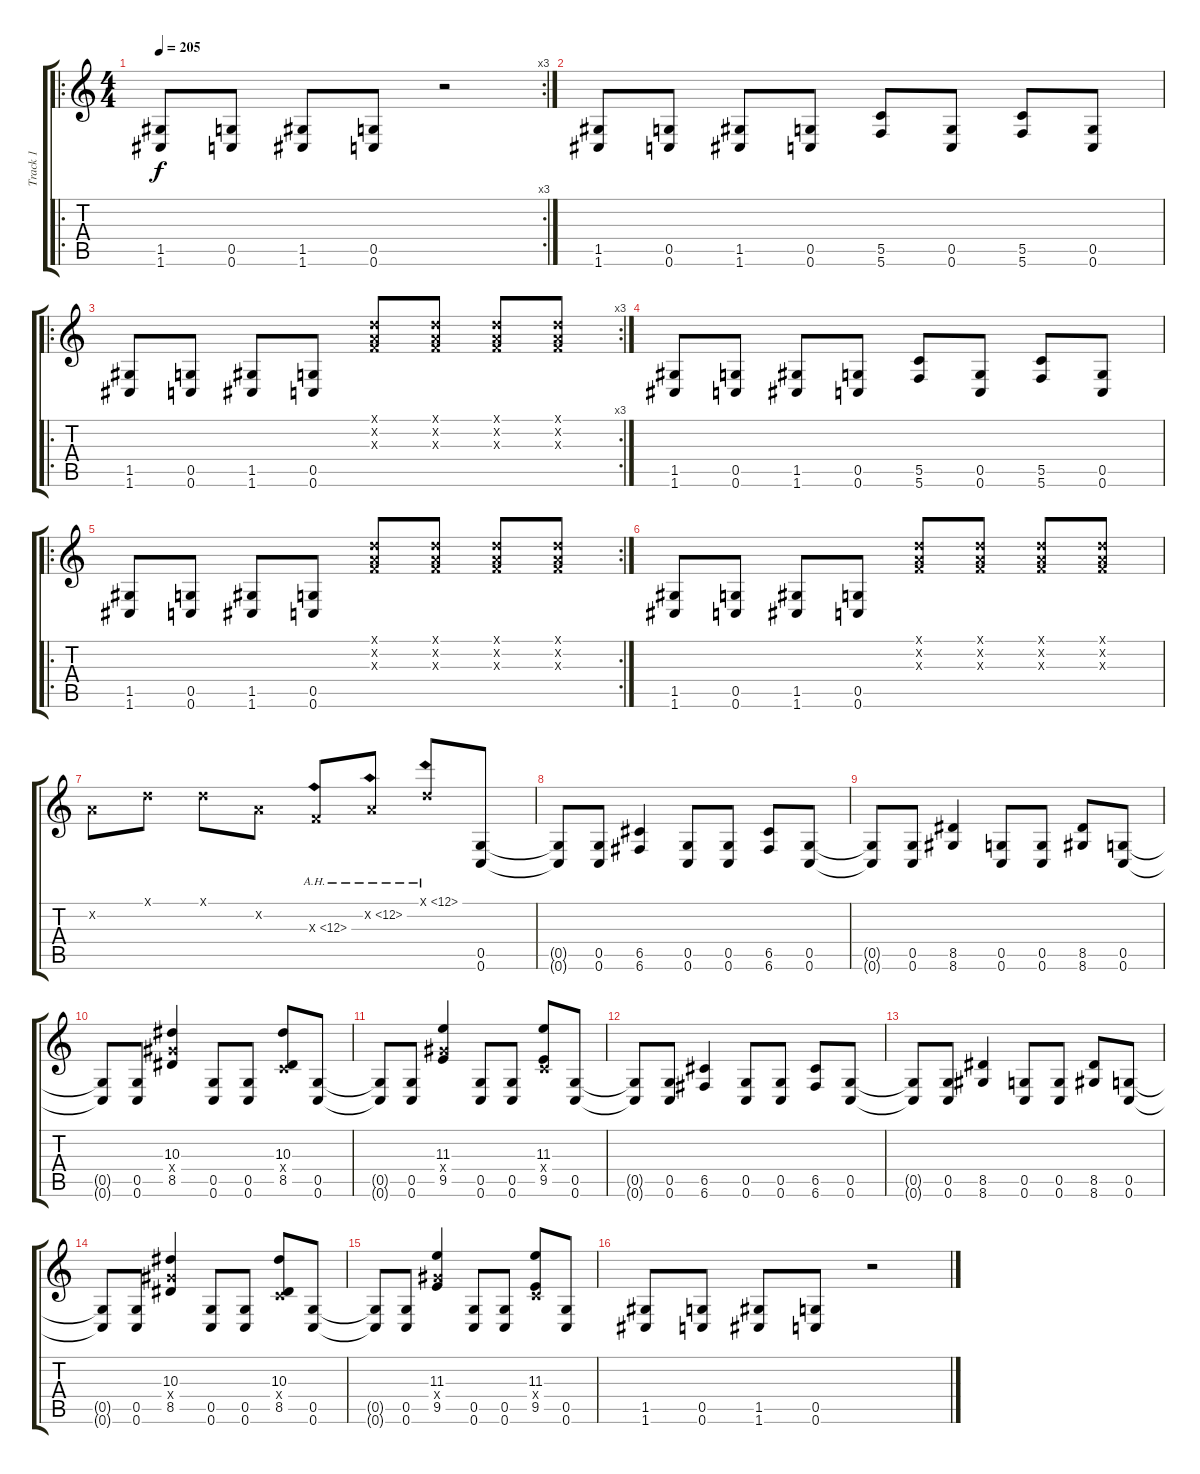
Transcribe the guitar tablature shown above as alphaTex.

\track ("Track 1" "Track 1") {instrument overdrivenguitar}
\staff {score tabs}
\tuning (D4 A3 F3 C3 G2 C2) {hide}
\ro
\rc 3
\ts (4 4)
\tempo 205
\clef g2
\ks c
(1.5 1.6).8{dy f} (0.5 0.6).8 (1.5 1.6).8 (0.5 0.6).8 r.2 |
(1.5 1.6).8 (0.5 0.6).8 (1.5 1.6).8 (0.5 0.6).8 (5.5 5.6).8 (0.5 0.6).8 (5.5 5.6).8 (0.5 0.6).8 |
\ro
\rc 3
(1.5 1.6).8 (0.5 0.6).8 (1.5 1.6).8 (0.5 0.6).8 (0.1{x} 0.2{x} 0.3{x}).8 (0.1{x} 0.2{x} 0.3{x}).8 (0.1{x} 0.2{x} 0.3{x}).8 (0.1{x} 0.2{x} 0.3{x}).8 |
(1.5 1.6).8 (0.5 0.6).8 (1.5 1.6).8 (0.5 0.6).8 (5.5 5.6).8 (0.5 0.6).8 (5.5 5.6).8 (0.5 0.6).8 |
\ro
\rc 2
(1.5 1.6).8 (0.5 0.6).8 (1.5 1.6).8 (0.5 0.6).8 (0.1{x} 0.2{x} 0.3{x}).8 (0.1{x} 0.2{x} 0.3{x}).8 (0.1{x} 0.2{x} 0.3{x}).8 (0.1{x} 0.2{x} 0.3{x}).8 |
(1.5 1.6).8 (0.5 0.6).8 (1.5 1.6).8 (0.5 0.6).8 (0.1{x} 0.2{x} 0.3{x}).8 (0.1{x} 0.2{x} 0.3{x}).8 (0.1{x} 0.2{x} 0.3{x}).8 (0.1{x} 0.2{x} 0.3{x}).8 |
0.2{x}.8 0.1{x}.8 0.1{x}.8 0.2{x}.8 0.3{ah 12 x}.8 0.2{ah 12 x}.8 0.1{ah 12 x}.8 (0.5 0.6).8 |
(0.5{t} 0.6{t}).8 (0.5 0.6).8 (6.5 6.6).4 (0.5 0.6).8 (0.5 0.6).8 (6.5 6.6).8 (0.5 0.6).8 |
(0.5{t} 0.6{t}).8 (0.5 0.6).8 (8.5 8.6).4 (0.5 0.6).8 (0.5 0.6).8 (8.5 8.6).8 (0.5 0.6).8 |
(0.5{t} 0.6{t}).8 (0.5 0.6).8 (10.3 8.4{x} 8.5).4 (0.5 0.6).8 (0.5 0.6).8 (10.3 0.4{x} 8.5).8 (0.5 0.6).8 |
(0.5{t} 0.6{t}).8 (0.5 0.6).8 (11.3 8.4{x} 9.5).4 (0.5 0.6).8 (0.5 0.6).8 (11.3 0.4{x} 9.5).8 (0.5 0.6).8 |
(0.5{t} 0.6{t}).8 (0.5 0.6).8 (6.5 6.6).4 (0.5 0.6).8 (0.5 0.6).8 (6.5 6.6).8 (0.5 0.6).8 |
(0.5{t} 0.6{t}).8 (0.5 0.6).8 (8.5 8.6).4 (0.5 0.6).8 (0.5 0.6).8 (8.5 8.6).8 (0.5 0.6).8 |
(0.5{t} 0.6{t}).8 (0.5 0.6).8 (10.3 8.4{x} 8.5).4 (0.5 0.6).8 (0.5 0.6).8 (10.3 0.4{x} 8.5).8 (0.5 0.6).8 |
(0.5{t} 0.6{t}).8 (0.5 0.6).8 (11.3 8.4{x} 9.5).4 (0.5 0.6).8 (0.5 0.6).8 (11.3 0.4{x} 9.5).8 (0.5 0.6).8 |
(1.5 1.6).8 (0.5 0.6).8 (1.5 1.6).8 (0.5 0.6).8 r.2
